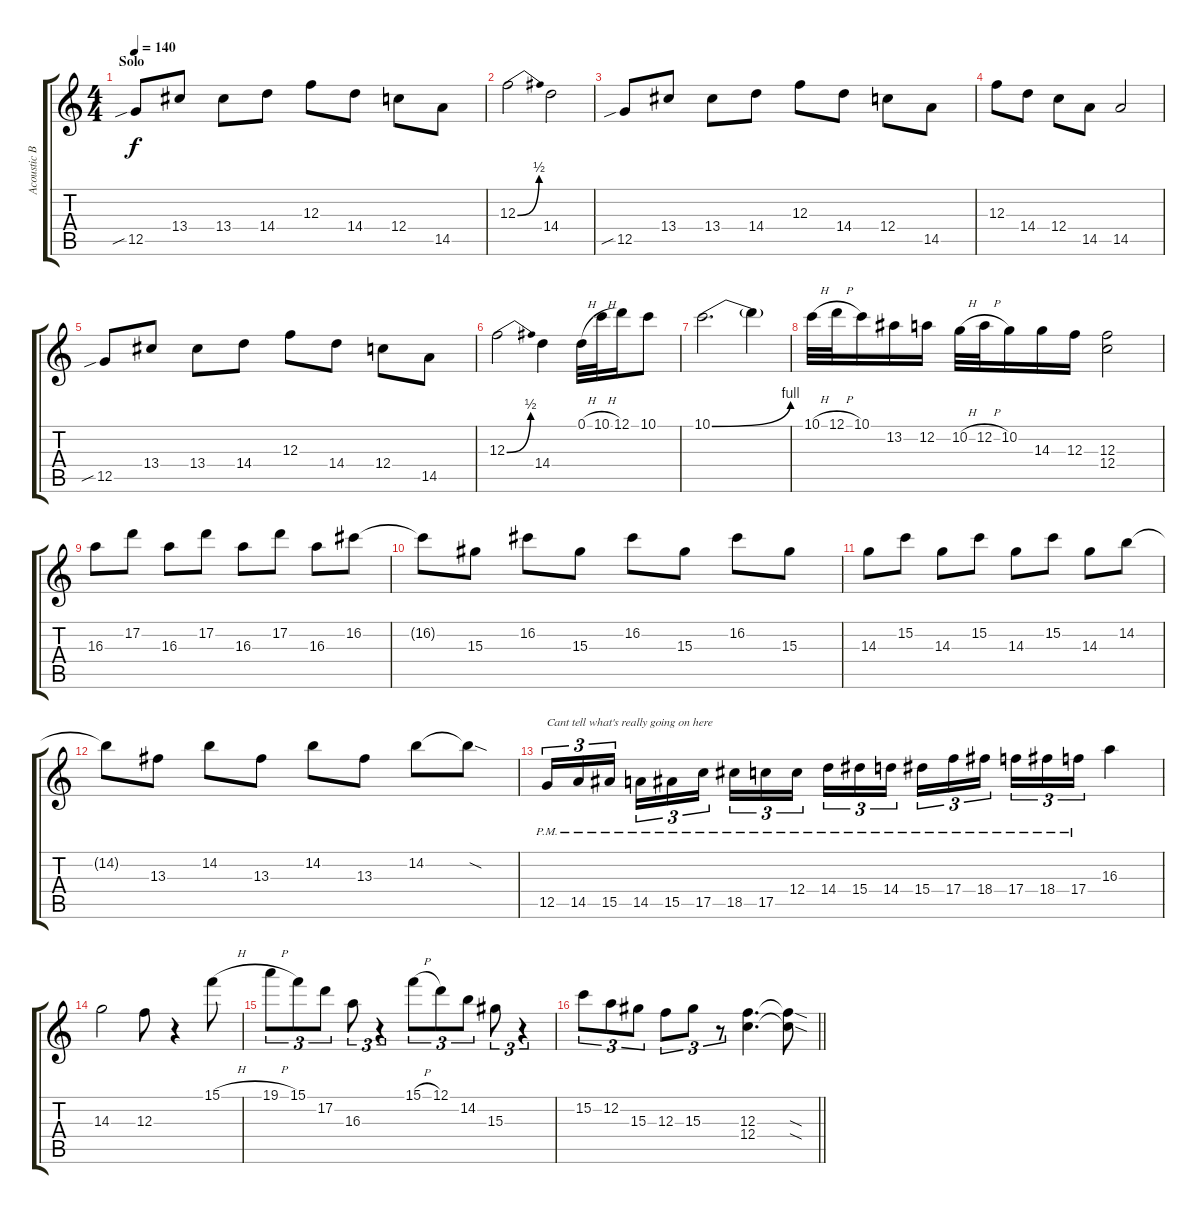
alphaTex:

\track ("Acoustic Break/Solo" "Acoustic B") {instrument acousticguitarsteel}
\staff {score tabs}
\tuning (D4 A3 F3 C3 G2 C2) {hide}
\ts (4 4)
\section ("" "Solo")
\tempo 140
\clef g2
\ks c
12.5{sib}.8{dy f instrument distortionguitar} 13.4.8 13.4.8 14.4.8 12.3.8 14.4.8 12.4.8 14.5.8 |
12.3{be (bend 0 0 60 2)}.2 14.4.2 |
12.5{sib}.8 13.4.8 13.4.8 14.4.8 12.3.8 14.4.8 12.4.8 14.5.8 |
12.3.8 14.4.8 12.4.8 14.5.8 14.5.2 |
12.5{sib}.8 13.4.8 13.4.8 14.4.8 12.3.8 14.4.8 12.4.8 14.5.8 |
12.3{be (bend 0 0 60 2)}.2 14.4.4 0.1{h}.32 10.1{h}.32 12.1.16 10.1.8 |
10.1{be (bend 0 0 60 4)}.2{d} 10.1{t}.4 |
10.1{h}.32 12.1{h}.32 10.1.16 13.2.16 12.2.16 10.2{h}.32 12.2{h}.32 10.2.16 14.3.16 12.3.16 (12.3 12.4).2 |
16.3.8 17.2.8 16.3.8 17.2.8 16.3.8 17.2.8 16.3.8 16.2.8 |
16.2{t}.8 15.3.8 16.2.8 15.3.8 16.2.8 15.3.8 16.2.8 15.3.8 |
14.3.8 15.2.8 14.3.8 15.2.8 14.3.8 15.2.8 14.3.8 14.2.8 |
14.2{t}.8 13.3.8 14.2.8 13.3.8 14.2.8 13.3.8 14.2.8 14.2{sod t}.8 |
12.5{pm}.16{tu (3 2) txt "Cant tell what's really going on here"} 14.5{pm}.16{tu (3 2)} 15.5{pm}.16{tu (3 2) beam splitsecondary} 14.5{pm}.16{tu (3 2)} 15.5{pm}.16{tu (3 2)} 17.5{pm}.16{tu (3 2)} 18.5{pm}.16{tu (3 2)} 17.5{pm}.16{tu (3 2)} 12.4{pm}.16{tu (3 2) beam splitsecondary} 14.4{pm}.16{tu (3 2)} 15.4{pm}.16{tu (3 2)} 14.4{pm}.16{tu (3 2)} 15.4{pm}.16{tu (3 2)} 17.4{pm}.16{tu (3 2)} 18.4{pm}.16{tu (3 2) beam splitsecondary} 17.4{pm}.16{tu (3 2)} 18.4{pm}.16{tu (3 2)} 17.4{pm}.16{tu (3 2)} 16.3.4 |
14.3.2 12.3.8 r.4 15.1{h}.8 |
19.1{h}.8{tu (3 2)} 15.1.8{tu (3 2)} 17.2.8{tu (3 2)} 16.3.8{tu (3 2)} r.4{tu (3 2)} 15.1{h}.8{tu (3 2)} 12.1.8{tu (3 2)} 14.2.8{tu (3 2)} 15.3.8{tu (3 2)} r.4{tu (3 2)} |
\barLineRight lightlight
15.2.8{tu (3 2)} 12.2.8{tu (3 2)} 15.3.8{tu (3 2)} 12.3.8{tu (3 2)} 15.3.8{tu (3 2)} r.8{tu (3 2)} (12.3 12.4).4{d} (12.3{sod t} 12.4{sod t}).8
